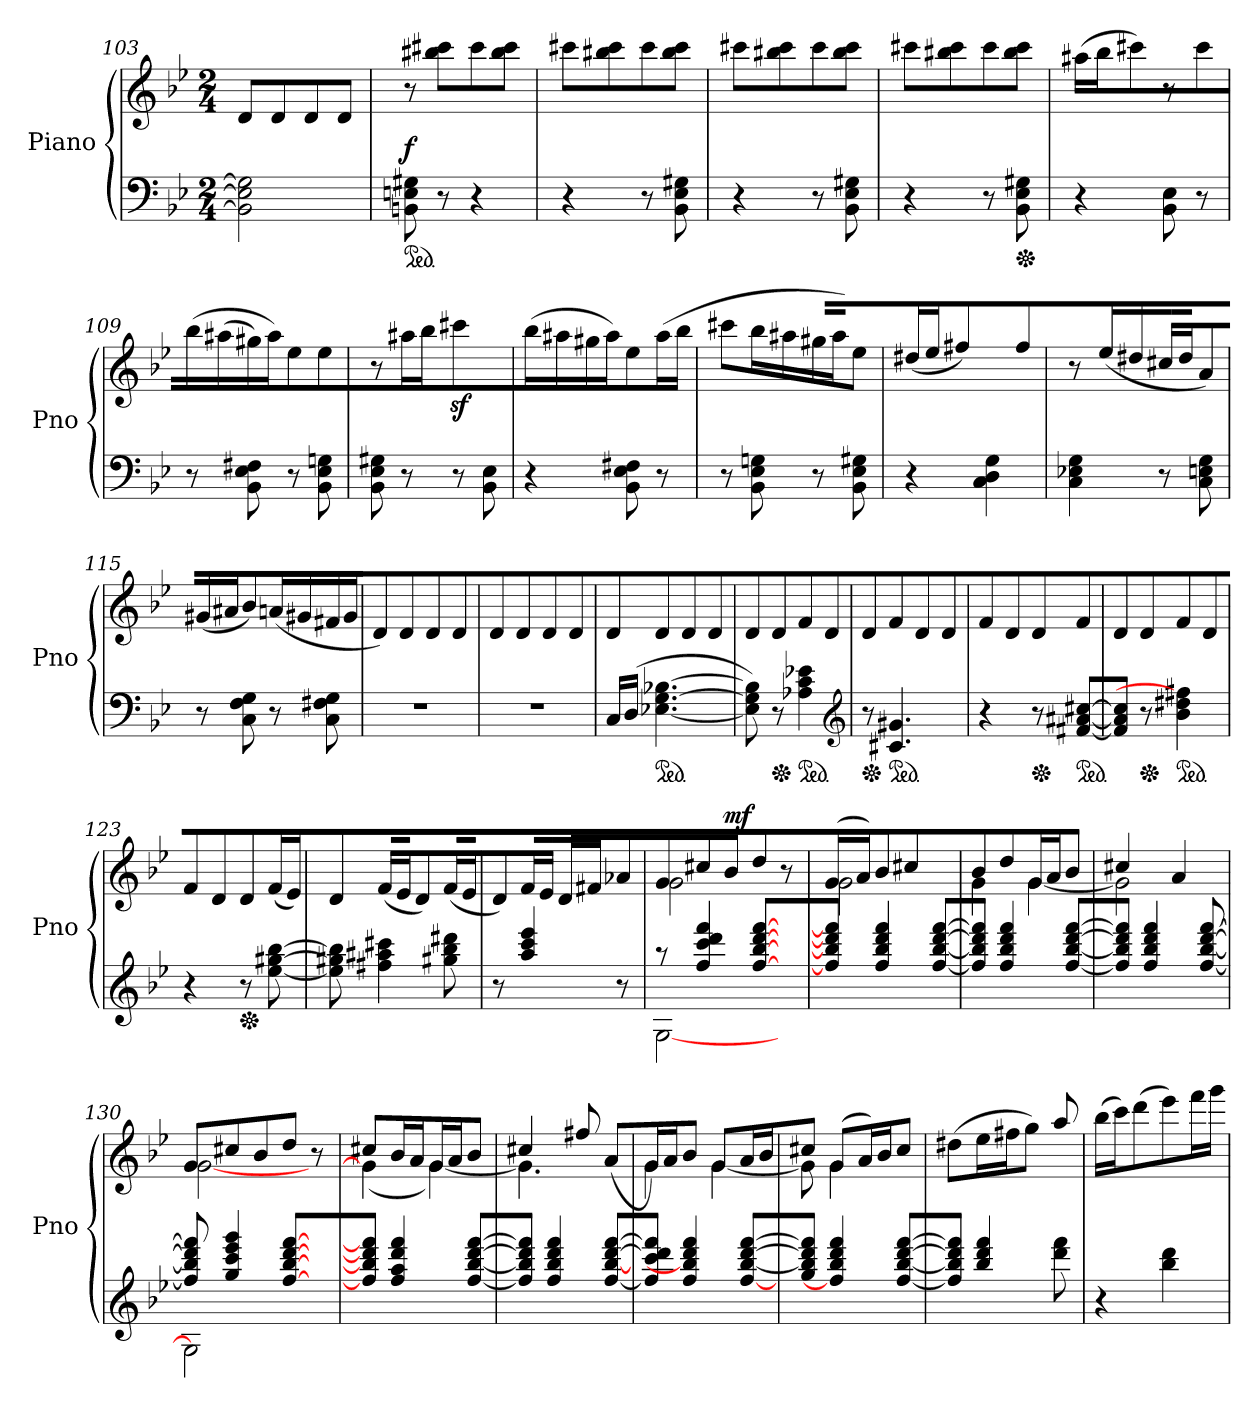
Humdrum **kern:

**kern	**dynam	**kern	**dynam
*part2	*part2	*part1	*part1
*staff2	*staff2	*staff1	*staff1
*I"Piano	*	*I"Piano	*
*I'Pno	*	*I'Pno	*
!!LO:LB:g=z
*clefF4	*	*clefG2	*
*k[b-e-]	*	*k[b-e-]	*
*M2/4	*	*M2/4	*
=103	=103	=103	=103
2BB-\] 2E-\] 2G\]	.	8d/L	.
.	.	8d/	.
.	.	8d/	.
.	.	8d/J	.
=104	=104	=104	=104
*ped	*	*	*
!	!LO:DY:a	!	!
8BBn\ 8En\ 8G#X\	f	8r	.
8r	.	8bb#X\ 8ccc#X\L	.
4r	.	8ccc#\	.
.	.	8bb#\ 8ccc#\J	.
=105	=105	=105	=105
4r	.	8ccc#X\L	.
.	.	8bb#X\ 8ccc#\	.
8r	.	8ccc#\	.
8BB-\ 8E-\ 8G#X\	.	8bb#\ 8ccc#\J	.
=106	=106	=106	=106
4r	.	8ccc#X\L	.
.	.	8bb#X\ 8ccc#\	.
8r	.	8ccc#\	.
8BB-\ 8E-\ 8G#X\	.	8bb#\ 8ccc#\J	.
=107	=107	=107	=107
4r	.	8ccc#X\L	.
.	.	8bb#X\ 8ccc#\	.
8r	.	8ccc#\	.
*Xped	*	*	*
8BB-\ 8E-\ 8G#X\	.	8bb#\ 8ccc#\J	.
!!LO:LB:g=z
=108	=108	=108	=108
4r	.	(16aa#X\LL	.
.	.	16bb-\	.
.	.	8ccc#X\J)	.
8BB-\ 8E-\L	.	8r	.
8r	.	8ccc#\	.
=109	=109	=109	=109
8r	.	(16bb-\LL	.
.	.	(16aa#X\	.
8BB-\ 8E-\ 8F#X\	.	16gg#X\)	.
.	.	16aa#\JJ)	.
8r	.	8ee-\L	.
8BB-\ 8E-\ 8Gn\	.	8ee-\J	.
=110	=110	=110	=110
8BB-\ 8E-\ 8G#X\	.	8r	.
8r	.	16aa#X\LL	.
.	.	16bb-\JJ	.
8r	.	4ccc#Xz>\	.
8BB-\ 8E-\	.	.	.
=111	=111	=111	=111
4r	.	(16bb-\LL	.
.	.	16aa#X\	.
.	.	16gg#X\	.
.	.	16aa#\JJ)	.
8BB-\ 8E-\ 8F#X\	.	8ee-\L	.
8r	.	(16aa#\	.
.	.	16bb-\JJ	.
=112	=112	=112	=112
8r	.	8ccc#X\L	.
8BB-\ 8E-\ 8Gn\	.	16bb-\	.
.	.	16aa#X\JJ	.
8r	.	16gg#X\LL	.
.	.	16aa#\)	.
8BB-\ 8E-\ 8G#X\	.	8ee-\J	.
!!LO:LB:g=z
=113	=113	=113	=113
4r	.	(16dd#X\LL	.
.	.	16ee-\JJ	.
.	.	4ff#X\)	.
4C\ 4D\ 4G\	.	.	.
.	.	8ff#\	.
=114	=114	=114	=114
4C\ 4E-X\ 4G\	.	8r	.
.	.	(16ee-\LL	.
.	.	16dd#X\JJ	.
8r	.	16cc#X\LL	.
.	.	16dd#\	.
8C\ 8En\ 8G\	.	8a\J)	.
=115	=115	=115	=115
8r	.	(16g#X/LL	.
.	.	16a#X/	.
8C\ 8F\ 8G\	.	8b-/J)	.
8r	.	(16an/LL	.
.	.	16g#X/	.
8C\ 8F#X\ 8G\	.	16f#X/	.
.	.	16g#/JJ	.
=116	=116	=116	=116
!LO:N:vis=1	!	!	!
2r	.	8d/L)	.
.	.	8d/	.
.	.	8d/	.
.	.	8d/J	.
=117	=117	=117	=117
!LO:N:vis=1	!	!	!
2r	.	8d/L	.
.	.	8d/	.
.	.	8d/	.
.	.	8d/J	.
!!LO:LB:g=z
=118	=118	=118	=118
16C/LL	.	8d/L	.
(16D/JJ	.	.	.
*ped	*	*	*
[4.E-X\ [4.G\ [4.B-X\	.	8d/	.
.	.	8d/	.
.	.	8d/J	.
=119	=119	=119	=119
8E-\] 8G\] 8B-\])	.	8d/L	.
*Xped	*	*	*
8r	.	8d/	.
*ped	*	*	*
4A-X\ 4c\ 4e-X\	.	8f/	.
.	.	8d/J	.
*clefG2	*	*	*
=120	=120	=120	=120
*Xped	*	*	*
8r	.	8d/L	.
*ped	*	*	*
4.c#X/ 4.g#X/	.	8f/	.
.	.	8d/	.
.	.	8d/J	.
=121	=121	=121	=121
4r	.	8f/L	.
.	.	8d/	.
*Xped	*	*	*
8r	.	8d/	.
*ped	*	*	*
[8f#X/ [8a#X/ [8cc#X/L	.	8f/J	.
=122	=122	=122	=122
*^	*	*	*
8f#/] 8a#/] 8cc#/]J	4ryy	.	8d/L	.
*Xped	*	*	*	*
8r	.	.	8d/	.
*ped	*	*	*	*
4ryy	4b-\ 4dd#X\ 4ff#X\]	.	8f/	.
.	.	.	8d/J	.
*v	*v	*	*	*
=123	=123	=123	=123
4r	.	8f/L	.
.	.	8d/	.
*Xped	*	*	*
8r	.	8d/J	.
[8ee-\ [8gg#X\ [8bb-\L	.	(16f/LL	.
.	.	16e-/JJ)	.
!!LO:LB:g=z
=124	=124	=124	=124
8ee-\] 8gg#X\] 8bb-\]	.	8d/	.
4ff#X\ 4aa#X\ 4ccc#X\	.	(16f/LL	.
.	.	16e-/	.
.	.	8d/J)	.
8gg#X\ 8bb-\ 8ddd#X\	.	(16f/LL	.
.	.	16e-/JJ	.
=125	=125	=125	=125
8r	.	8d/L)	.
4aa/ 4ccc/ 4eee-/	.	16f/	.
.	.	16e-/JJ	.
.	.	16d/LL	.
.	.	16f#X/	.
8r	.	8a-X/J	.
=126	=126	=126	=126
*	*	*MM168	*
*^	*	*^	*
8r	[2G\	.	8g/L	2g\	.
4ff/ 4ccc/ 4ddd/ 4fff/	.	.	8cc#X/J	.	.
!	!	!	!	!	!LO:DY:a
.	.	.	8b-/J	.	mf
[8ff/ [8bb-/ [8ddd/ [8fff/L	.	.	8dd/J	.	.
8ryy	8ryy	.	8r	8ryy	.
*v	*v	*	*	*	*
=127	=127	=127	=127	=127
8ff/] 8bb-/] 8ddd/] 8fff/]J	.	(16g/LL	2g\	.
.	.	16a/JJ)	.	.
4ff/ 4bb-/ 4ddd/ 4fff/	.	8b-/J	.	.
.	.	4cc#X/	.	.
[8ff/ [8bb-/ [8ddd/ [8fff/L	.	.	.	.
=128	=128	=128	=128	=128
8ff/] 8bb-/] 8ddd/] 8fff/]J	.	8b-/L	4g\	.
4ff/ 4bb-/ 4ddd/ 4fff/	.	8dd/J	.	.
.	.	16g/LL	[4g\	.
.	.	16a/JJ	.	.
[8ff/ [8bb-/ [8ddd/ [8fff/L	.	8b-/J	.	.
=129	=129	=129	=129	=129
8ff/] 8bb-/] 8ddd/] 8fff/]J	.	4cc#X/	2g\]	.
4ff/ 4bb-/ 4ddd/ 4fff/	.	.	.	.
.	.	4a/	.	.
[8ff/ [8bb-/ [8ddd/ [8fff/	.	.	.	.
!!LO:LB:g=z	!!
=130	=130	=130	=130	=130
*^	*	*	*	*
8ff/] 8bb-/] 8ddd/] 8fff/]	2G\]	.	8g/L	[2g\	.
4gg/ 4ccc/ 4eee-/ 4ggg/	.	.	8cc#X/J	.	.
.	.	.	8b-/J	.	.
[8ff/ [8bb-/ [8ddd/ [8fff/L	.	.	8dd/J	.	.
8ryy	8ryy	.	8r	8ryy	.
*v	*v	*	*	*	*
=131	=131	=131	=131	=131
8ff/] 8bb-/] 8ddd/] 8fff/]J	.	8cc#X/L	(4g\]	.
4ff/ 4aa/ 4ddd/ 4fff/	.	16b-/	.	.
.	.	16a/JJ	.	.
.	.	16g/LL	[4g\)	.
.	.	16a/JJ	.	.
[8ff/ [8bb-/ [8ddd/ [8fff/L	.	8b-/J	.	.
=132	=132	=132	=132	=132
8ff/] 8bb-/] 8ddd/] 8fff/]J	.	4cc#X/	4.g\]	.
4ff/ 4bb-/ 4ddd/ 4fff/	.	.	.	.
.	.	8ff#X/	.	.
[8ff/ [8bb-/ [8ddd/ [8fff/L	.	(8a/L	8ryy	.
=133	=133	=133	=133	=133
8ff/] 8ccc/ 8ddd/] 8fff/]J	.	16g/)	4g\	.
.	.	16a/	.	.
4ff/ 4bb-/] 4ddd/ 4fff/	.	8b-/J	.	.
.	.	8g/L	[4g\	.
[8ff/ [8bb-/ [8ddd/ [8fff/L	.	16a/	.	.
.	.	16b-/	.	.
=134	=134	=134	=134	=134
8gg/ 8bb-/] 8ddd/] 8fff/]J	.	8cc#X/J	8g\]	.
4ff/] 4bb-/ 4ddd/ 4fff/	.	(8g/L	4g\	.
.	.	16a/)	.	.
.	.	16b-/	.	.
[8ff/ [8bb-/ [8ddd/ [8fff/L	.	8cc#/J	8ryy	.
*	*	*v	*v	*
=135	=135	=135	=135
8ff/] 8bb-/] 8ddd/] 8fff/]J	.	(8dd#X\L	.
4bb-/ 4ddd/ 4fff/	.	16ee-\	.
.	.	16ff#X\	.
.	.	8gg\J)	.
8ddd\ 8fff\	.	8aa/	.
!!LO:LB:g=z
=136	=136	=136	=136
4r	.	(16bb-\LL	.
.	.	16ccc\)	.
.	.	(8ddd\J	.
4bb-\ 4ddd\	.	8eee-\L)	.
.	.	16fff\	.
.	.	16ggg\JJ	.
=	=	=	=
*-	*-	*-	*-
